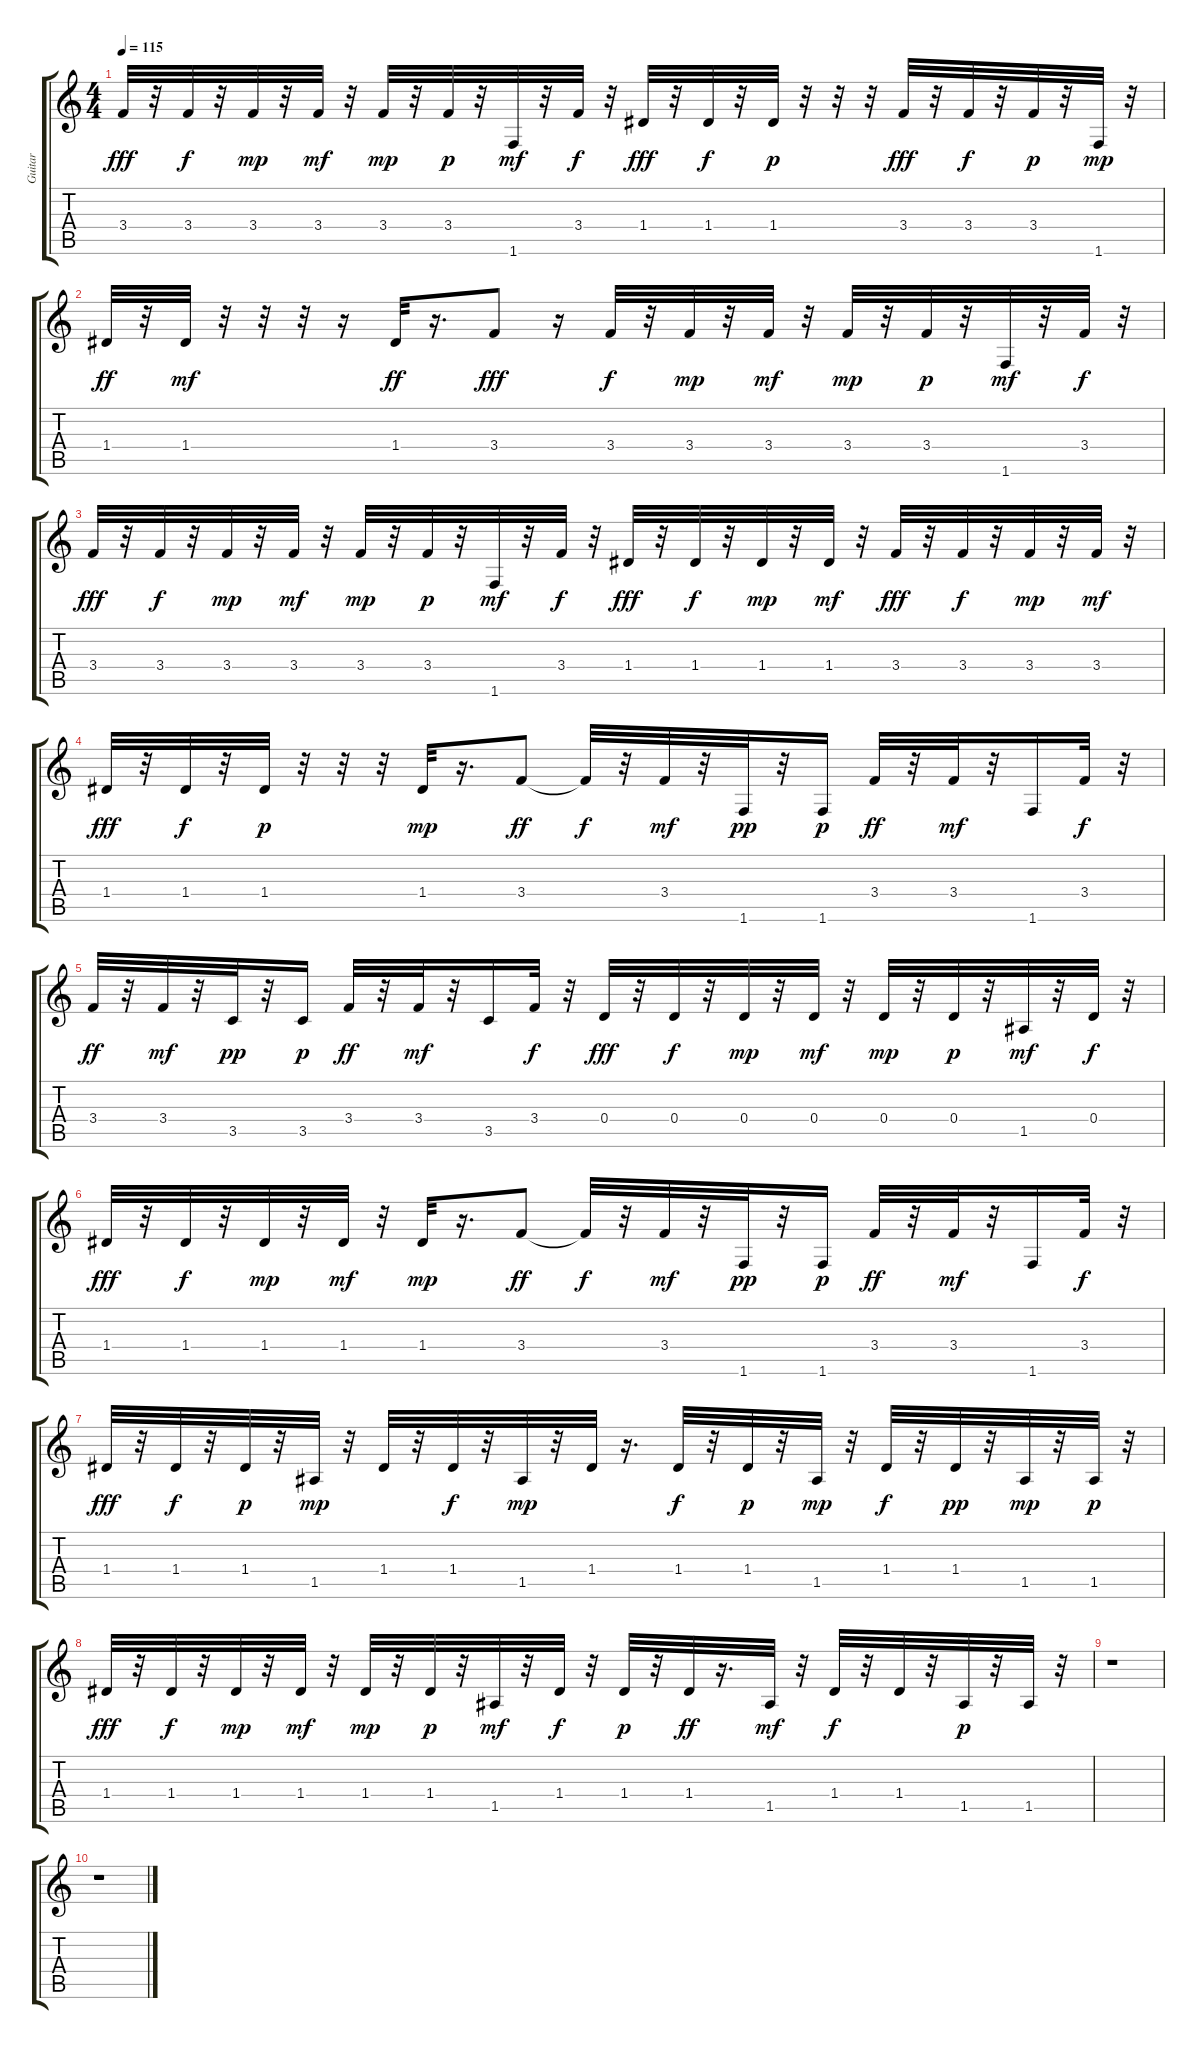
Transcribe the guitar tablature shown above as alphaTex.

\track ("Guitar" "Guitar") {instrument electricguitarmuted}
\staff {score tabs}
\tuning (E4 B3 G3 D3 A2 E2) {hide}
\ts (4 4)
\tempo 115
\clef g2
\ks c
3.4.32{dy fff} r.32 3.4.32{dy f} r.32 3.4.32{dy mp} r.32 3.4.32{dy mf} r.32 3.4.32{dy mp} r.32 3.4.32{dy p} r.32 1.6.32{dy mf} r.32 3.4.32{dy f} r.32 1.4.32{dy fff} r.32 1.4.32{dy f} r.32 1.4.32{dy p} r.32 r.32 r.32 3.4.32{dy fff} r.32 3.4.32{dy f} r.32 3.4.32{dy p} r.32 1.6.32{dy mp} r.32 |
1.4.32{dy ff} r.32 1.4.32{dy mf} r.32 r.32 r.32 r.16 1.4.32{dy ff} r.16{d} 3.4.8{dy fff} r.16 3.4.32{dy f} r.32 3.4.32{dy mp} r.32 3.4.32{dy mf} r.32 3.4.32{dy mp} r.32 3.4.32{dy p} r.32 1.6.32{dy mf} r.32 3.4.32{dy f} r.32 |
3.4.32{dy fff} r.32 3.4.32{dy f} r.32 3.4.32{dy mp} r.32 3.4.32{dy mf} r.32 3.4.32{dy mp} r.32 3.4.32{dy p} r.32 1.6.32{dy mf} r.32 3.4.32{dy f} r.32 1.4.32{dy fff} r.32 1.4.32{dy f} r.32 1.4.32{dy mp} r.32 1.4.32{dy mf} r.32 3.4.32{dy fff} r.32 3.4.32{dy f} r.32 3.4.32{dy mp} r.32 3.4.32{dy mf} r.32 |
1.4.32{dy fff} r.32 1.4.32{dy f} r.32 1.4.32{dy p} r.32 r.32 r.32 1.4.32{dy mp} r.16{d} 3.4.8{dy ff} 3.4{t}.32{dy f} r.32 3.4.32{dy mf} r.32 1.6.32{dy pp} r.32 1.6.16{dy p} 3.4.32{dy ff} r.32 3.4.32{dy mf} r.32 1.6.16 3.4.32{dy f} r.32 |
3.4.32{dy ff} r.32 3.4.32{dy mf} r.32 3.5.32{dy pp} r.32 3.5.16{dy p} 3.4.32{dy ff} r.32 3.4.32{dy mf} r.32 3.5.16 3.4.32{dy f} r.32 0.4.32{dy fff} r.32 0.4.32{dy f} r.32 0.4.32{dy mp} r.32 0.4.32{dy mf} r.32 0.4.32{dy mp} r.32 0.4.32{dy p} r.32 1.5.32{dy mf} r.32 0.4.32{dy f} r.32 |
1.4.32{dy fff} r.32 1.4.32{dy f} r.32 1.4.32{dy mp} r.32 1.4.32{dy mf} r.32 1.4.32{dy mp} r.16{d} 3.4.8{dy ff} 3.4{t}.32{dy f} r.32 3.4.32{dy mf} r.32 1.6.32{dy pp} r.32 1.6.16{dy p} 3.4.32{dy ff} r.32 3.4.32{dy mf} r.32 1.6.16 3.4.32{dy f} r.32 |
1.4.32{dy fff} r.32 1.4.32{dy f} r.32 1.4.32{dy p} r.32 1.5.32{dy mp} r.32 1.4.32 r.32 1.4.32{dy f} r.32 1.5.32{dy mp} r.32 1.4.32 r.16{d} 1.4.32{dy f} r.32 1.4.32{dy p} r.32 1.5.32{dy mp} r.32 1.4.32{dy f} r.32 1.4.32{dy pp} r.32 1.5.32{dy mp} r.32 1.5.32{dy p} r.32 |
1.4.32{dy fff} r.32 1.4.32{dy f} r.32 1.4.32{dy mp} r.32 1.4.32{dy mf} r.32 1.4.32{dy mp} r.32 1.4.32{dy p} r.32 1.5.32{dy mf} r.32 1.4.32{dy f} r.32 1.4.32{dy p} r.32 1.4.32{dy ff} r.16{d} 1.5.32{dy mf} r.32 1.4.32{dy f} r.32 1.4.32 r.32 1.5.32{dy p} r.32 1.5.32 r.32 |
r.1 |
r.1
